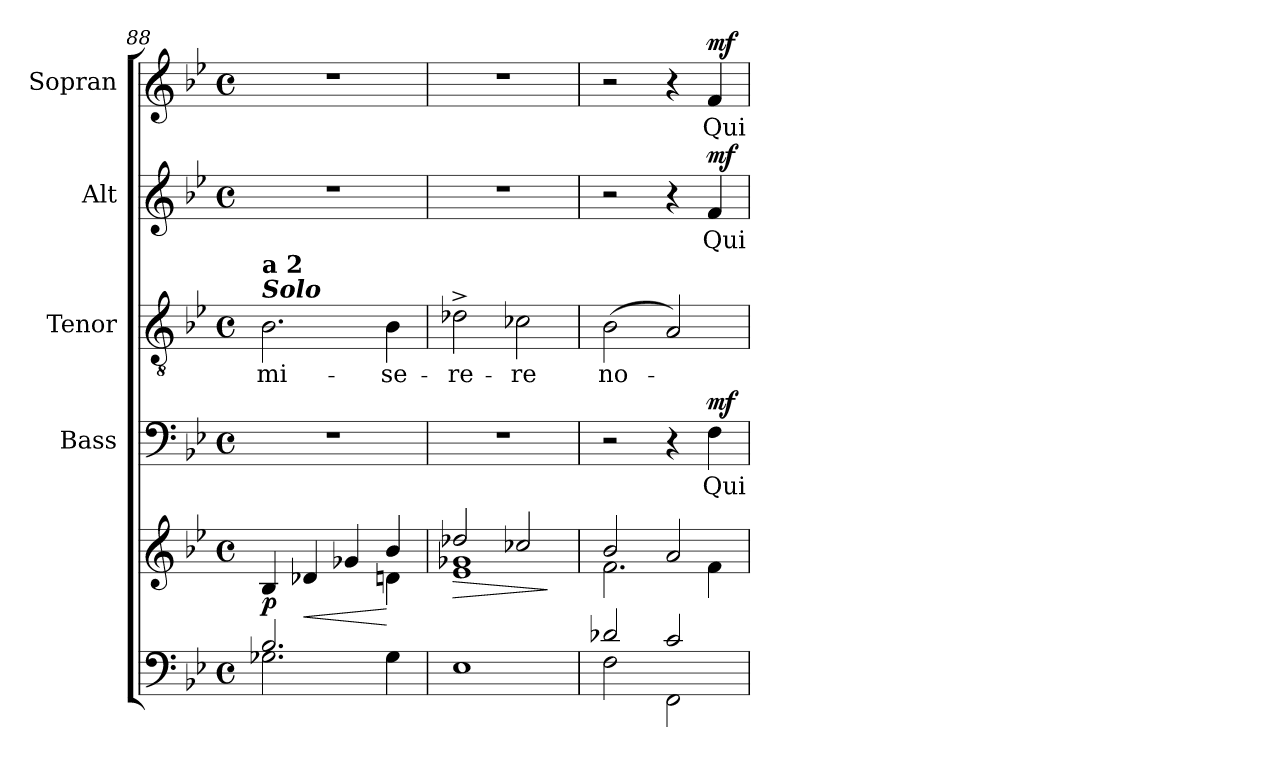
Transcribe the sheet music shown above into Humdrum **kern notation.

**kern	**kern	**dynam	**kern	**text	**dynam	**kern	**text	**kern	**text	**dynam	**kern	**text	**dynam
*part5	*part5	*part5	*part4	*part4	*part4	*part3	*part3	*part2	*part2	*part2	*part1	*part1	*part1
*staff6	*staff5	*staff5/6	*staff4	*staff4	*staff4	*staff3	*staff3	*staff2	*staff2	*staff2	*staff1	*staff1	*staff1
*	*	*	*I"Bass	*	*	*I"Tenor	*	*I"Alt	*	*	*I"Sopran	*	*
*	*	*	*I'B.	*	*	*I'T.	*	*I'A.	*	*	*I'S.	*	*
*clefF4	*clefG2	*	*clefF4	*	*	*clefGv2	*	*clefG2	*	*	*clefG2	*	*
*k[b-e-]	*k[b-e-]	*	*k[b-e-]	*	*	*k[b-e-]	*	*k[b-e-]	*	*	*k[b-e-]	*	*
*B-:	*B-:	*	*B-:	*	*	*B-:	*	*B-:	*	*	*B-:	*	*
*M4/4	*M4/4	*	*M4/4	*	*	*M4/4	*	*M4/4	*	*	*M4/4	*	*
*met(c)	*met(c)	*	*met(c)	*	*	*met(c)	*	*met(c)	*	*	*met(c)	*	*
=88	=88	=88	=88	=88	=88	=88	=88	=88	=88	=88	=88	=88	=88
*^	*^	*	*	*	*	*	*	*	*	*	*	*	*
!	!	!	!	!	!	!	!	!LO:TX:a:Bi:t=Solo	!	!	!	!	!	!	!
!	!	!	!	!	!	!	!	!LO:TX:a:B:t=a 2	!	!	!	!	!	!	!
!	!	!	!	!LO:DY:b	!	!	!	!	!LO:LY:b	!	!	!	!	!	!
2.B-/	2.G-X\	4B-/	2.ryy	p	1r	.	.	2.B-\	mi-	1r	.	.	1r	.	.
!	!	!	!	!LO:HP:b	!	!	!	!	!	!	!	!	!	!	!
.	.	4d-X/	.	<	.	.	.	.	.	.	.	.	.	.	.
.	.	4g-X/	.	.	.	.	.	.	.	.	.	.	.	.	.
!	!	!	!	!	!	!	!	!	!LO:LY:b	!	!	!	!	!	!
4ryy	4G-\	4b-/	4d\	[	.	.	.	4B-\	-se-	.	.	.	.	.	.
=89	=89	=89	=89	=89	=89	=89	=89	=89	=89	=89	=89	=89	=89	=89	=89
!	!	!	!	!LO:HP:b	!	!	!	!	!LO:LY:b	!	!	!	!	!	!
*v	*v	*	*	*	*	*	*	*	*	*	*	*	*	*	*
1E-	2dd-X/	1e- 1g-X	>	1r	.	.	2d-X^>\	-re-	1r	.	.	1r	.	.
!	!	!	!	!	!	!	!	!LO:LY:b	!	!	!	!	!	!
.	2cc-X/	.	.	.	.	.	2c-X\	-re	.	.	.	.	.	.
*	*v	*v	*	*	*	*	*	*	*	*	*	*	*	*
.	.	]	.	.	.	.	.	.	.	.	.	.	.
=90	=90	=90	=90	=90	=90	=90	=90	=90	=90	=90	=90	=90	=90
*^	*^	*	*	*	*	*	*	*	*	*	*	*	*
!	!	!	!	!	!	!	!	!	!LO:LY:b	!	!	!	!	!	!
2d-X/	2F\	2b-/	2.f\	.	2r	.	.	(>2B-\	no-	2r	.	.	2r	.	.
2c/	2FF\	2a/	.	.	4r	.	.	2A/)	.	4r	.	.	4r	.	.
!	!	!	!	!	!	!LO:LY:b	!LO:DY:a	!	!	!	!LO:LY:b	!LO:DY:a	!	!LO:LY:b	!LO:DY:a
.	.	.	4f\	.	4F\	Qui	mf	.	.	4f/	Qui	mf	4f/	Qui	mf
*v	*v	*	*	*	*	*	*	*	*	*	*	*	*	*	*
*	*v	*v	*	*	*	*	*	*	*	*	*	*	*	*
=	=	=	=	=	=	=	=	=	=	=	=	=	=
*-	*-	*-	*-	*-	*-	*-	*-	*-	*-	*-	*-	*-	*-
